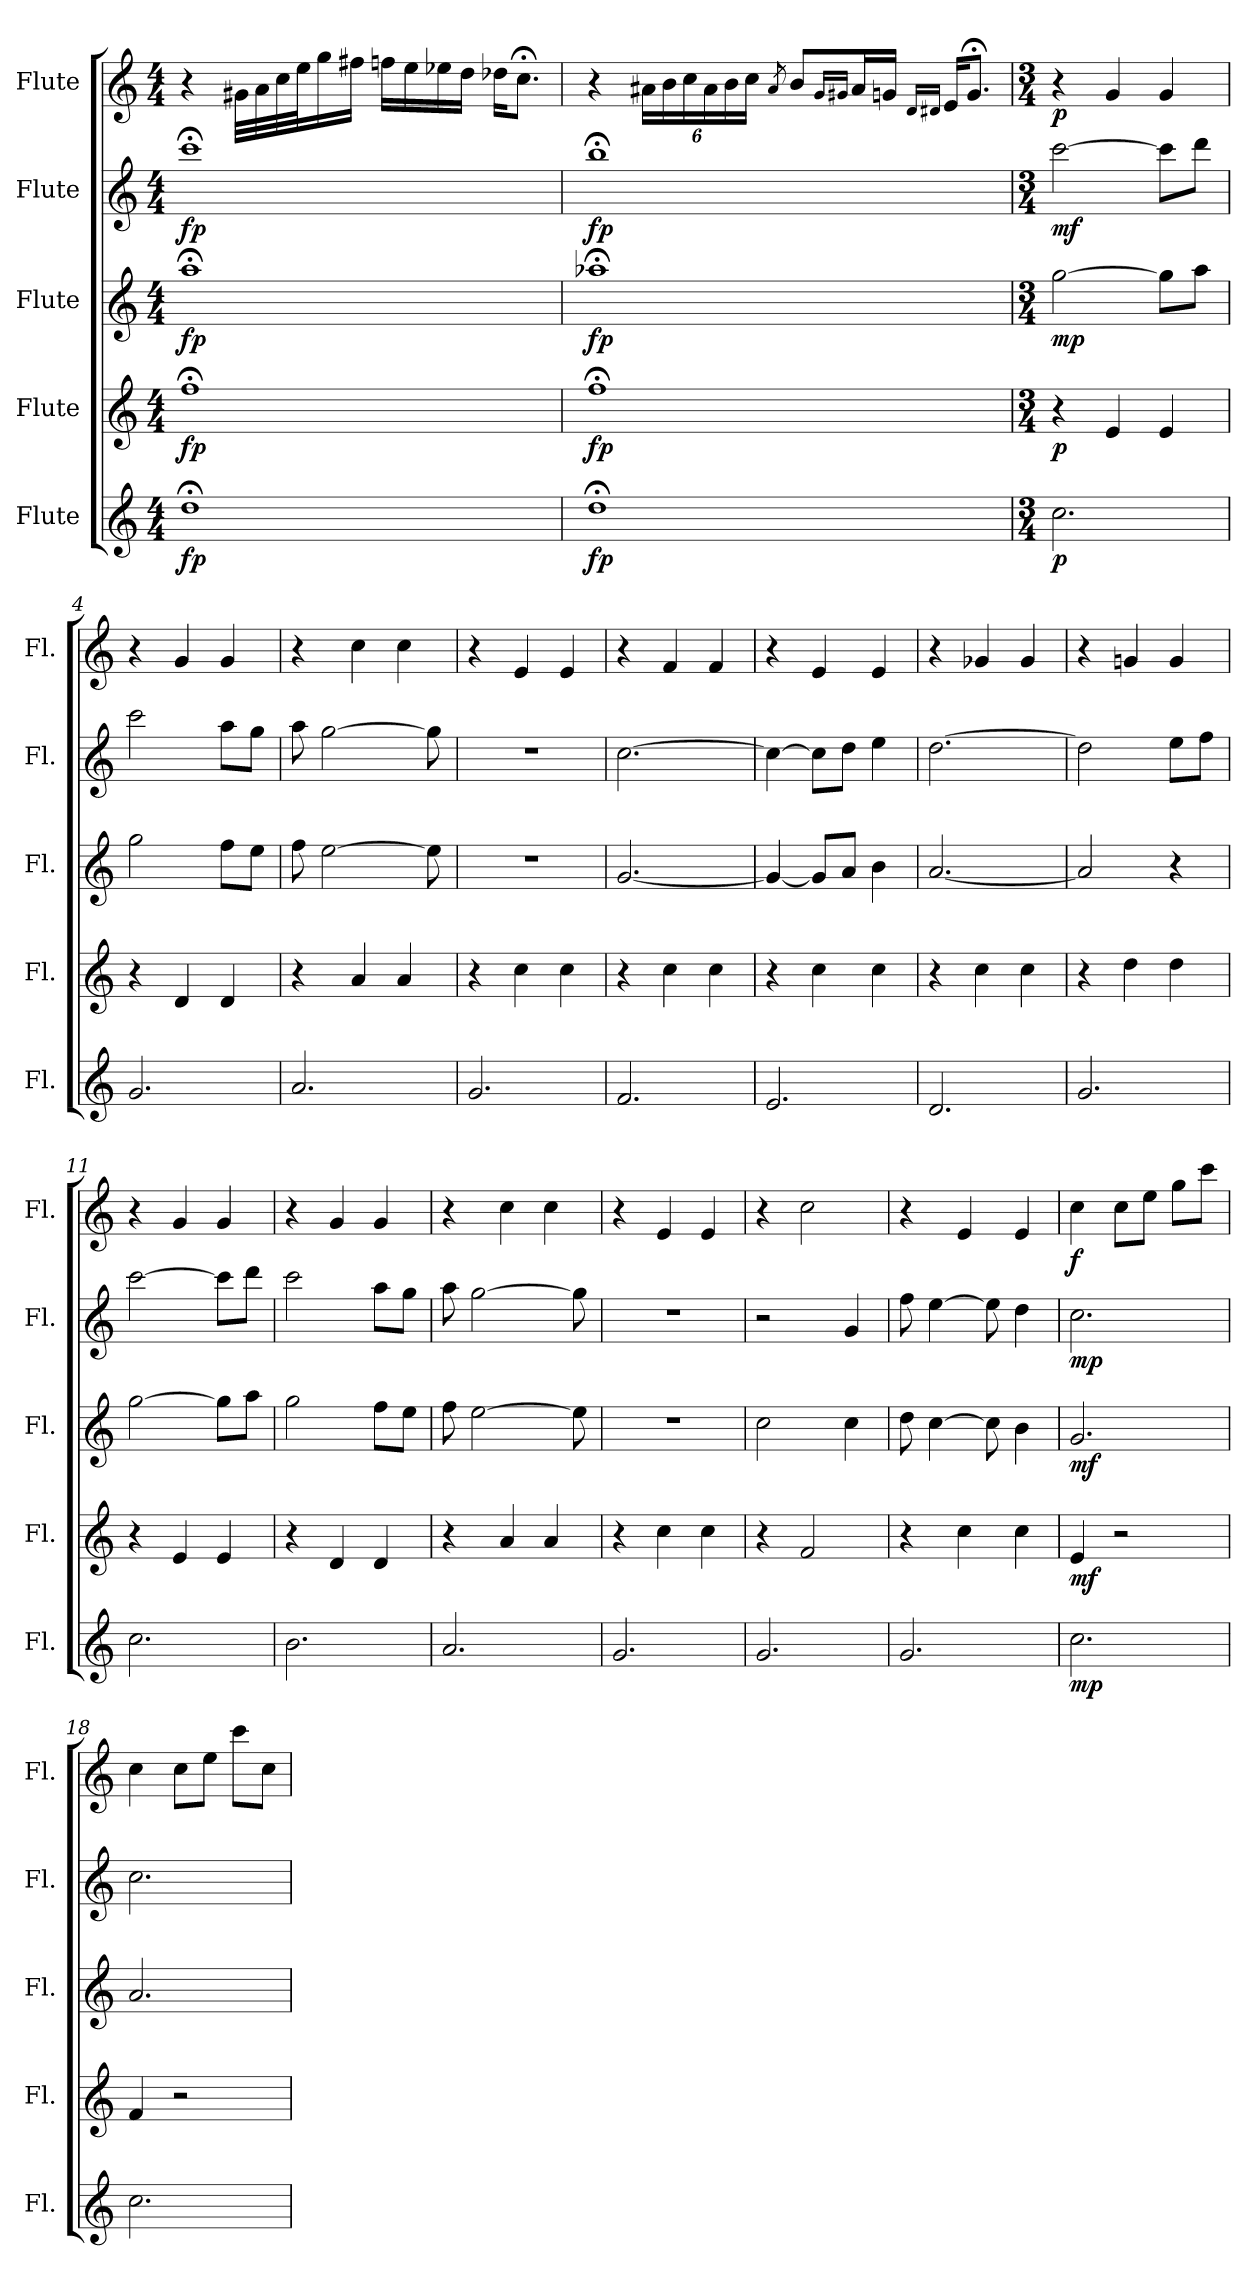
**kern	**dynam	**kern	**dynam	**kern	**dynam	**kern	**dynam	**kern	**dynam
*part5	*part5	*part4	*part4	*part3	*part3	*part2	*part2	*part1	*part1
*staff5	*staff5	*staff4	*staff4	*staff3	*staff3	*staff2	*staff2	*staff1	*staff1
*I"Flute	*	*I"Flute	*	*I"Flute	*	*I"Flute	*	*I"Flute	*
*I'Fl.	*	*I'Fl.	*	*I'Fl.	*	*I'Fl.	*	*I'Fl.	*
*clefG2	*	*clefG2	*	*clefG2	*	*clefG2	*	*clefG2	*
*k[]	*	*k[]	*	*k[]	*	*k[]	*	*k[]	*
*M4/4	*	*M4/4	*	*M4/4	*	*M4/4	*	*M4/4	*
*MM80	*	*MM80	*	*MM80	*	*MM80	*	*MM80	*
=1	=1	=1	=1	=1	=1	=1	=1	=1	=1
!	!LO:DY:b	!	!LO:DY:b	!	!LO:DY:b	!	!LO:DY:b	!	!
1dd;<	fp	1ff;<	fp	1aa;<	fp	1ccc;<	fp	4r	.
.	.	.	.	.	.	.	.	32g#X\LLL	.
.	.	.	.	.	.	.	.	32a\	.
.	.	.	.	.	.	.	.	32cc\	.
.	.	.	.	.	.	.	.	32ee\J	.
.	.	.	.	.	.	.	.	16gg\	.
.	.	.	.	.	.	.	.	16ff#X\JJ	.
.	.	.	.	.	.	.	.	16ffn\LL	.
.	.	.	.	.	.	.	.	16ee\	.
.	.	.	.	.	.	.	.	16ee-X\	.
.	.	.	.	.	.	.	.	16dd\JJ	.
.	.	.	.	.	.	.	.	16dd-X\KL	.
.	.	.	.	.	.	.	.	8.cc;<\J	.
=2	=2	=2	=2	=2	=2	=2	=2	=2	=2
!	!LO:DY:b	!	!LO:DY:b	!	!LO:DY:b	!	!LO:DY:b	!	!
1dd;<	fp	1ff;<	fp	1aa-X;<	fp	1bb;<	fp	4r	.
*	*	*	*	*	*	*	*	*Xbrackettup	*
.	.	.	.	.	.	.	.	24a#X\LL	.
.	.	.	.	.	.	.	.	24b\	.
.	.	.	.	.	.	.	.	24cc\	.
.	.	.	.	.	.	.	.	24a#\	.
.	.	.	.	.	.	.	.	24b\	.
.	.	.	.	.	.	.	.	24cc\JJ	.
.	.	.	.	.	.	.	.	8qa#/	.
.	.	.	.	.	.	.	.	8b/L	.
.	.	.	.	.	.	.	.	16qg/LL	.
.	.	.	.	.	.	.	.	16qg#X/JJ	.
.	.	.	.	.	.	.	.	16a#/L	.
.	.	.	.	.	.	.	.	16gn/JJ	.
.	.	.	.	.	.	.	.	16qd/LL	.
.	.	.	.	.	.	.	.	16qd#X/JJ	.
.	.	.	.	.	.	.	.	16e/KL	.
.	.	.	.	.	.	.	.	8.g;</J	.
=3	=3	=3	=3	=3	=3	=3	=3	=3	=3
*M3/4	*	*M3/4	*	*M3/4	*	*M3/4	*	*M3/4	*
*	*	*	*	*	*	*	*	*MM167	*
!	!LO:DY:b	!	!LO:DY:b	!	!LO:DY:b	!	!LO:DY:b	!	!LO:DY:b
2.cc\	p	4r	p	[2gg\	mp	[2ccc\	mf	4r	p
.	.	4e/	.	.	.	.	.	4g/	.
.	.	4e/	.	8gg\L]	.	8ccc\L]	.	4g/	.
.	.	.	.	8aa\J	.	8ddd\J	.	.	.
!!LO:LB:g=z
=4	=4	=4	=4	=4	=4	=4	=4	=4	=4
2.g/	.	4r	.	2gg\	.	2ccc\	.	4r	.
.	.	4d/	.	.	.	.	.	4g/	.
.	.	4d/	.	8ff\L	.	8aa\L	.	4g/	.
.	.	.	.	8ee\J	.	8gg\J	.	.	.
=5	=5	=5	=5	=5	=5	=5	=5	=5	=5
2.a/	.	4r	.	8ff\	.	8aa\	.	4r	.
.	.	.	.	[2ee\	.	[2gg\	.	.	.
.	.	4a/	.	.	.	.	.	4cc\	.
.	.	4a/	.	.	.	.	.	4cc\	.
.	.	.	.	8ee\]	.	8gg\]	.	.	.
=6	=6	=6	=6	=6	=6	=6	=6	=6	=6
2.g/	.	4r	.	2.r	.	2.r	.	4r	.
.	.	4cc\	.	.	.	.	.	4e/	.
.	.	4cc\	.	.	.	.	.	4e/	.
=7	=7	=7	=7	=7	=7	=7	=7	=7	=7
2.f/	.	4r	.	[2.g/	.	[2.cc\	.	4r	.
.	.	4cc\	.	.	.	.	.	4f/	.
.	.	4cc\	.	.	.	.	.	4f/	.
=8	=8	=8	=8	=8	=8	=8	=8	=8	=8
2.e/	.	4r	.	4g/_	.	4cc\_	.	4r	.
.	.	4cc\	.	8g/L]	.	8cc\L]	.	4e/	.
.	.	.	.	8a/J	.	8dd\J	.	.	.
.	.	4cc\	.	4b\	.	4ee\	.	4e/	.
=9	=9	=9	=9	=9	=9	=9	=9	=9	=9
2.d/	.	4r	.	[2.a/	.	[2.dd\	.	4r	.
.	.	4cc\	.	.	.	.	.	4g-X/	.
.	.	4cc\	.	.	.	.	.	4g-/	.
=10	=10	=10	=10	=10	=10	=10	=10	=10	=10
2.g/	.	4r	.	2a/]	.	2dd\]	.	4r	.
.	.	4dd\	.	.	.	.	.	4gn/	.
.	.	4dd\	.	4r	.	8ee\L	.	4g/	.
.	.	.	.	.	.	8ff\J	.	.	.
=11	=11	=11	=11	=11	=11	=11	=11	=11	=11
2.cc\	.	4r	.	[2gg\	.	[2ccc\	.	4r	.
.	.	4e/	.	.	.	.	.	4g/	.
.	.	4e/	.	8gg\L]	.	8ccc\L]	.	4g/	.
.	.	.	.	8aa\J	.	8ddd\J	.	.	.
=12	=12	=12	=12	=12	=12	=12	=12	=12	=12
2.b\	.	4r	.	2gg\	.	2ccc\	.	4r	.
.	.	4d/	.	.	.	.	.	4g/	.
.	.	4d/	.	8ff\L	.	8aa\L	.	4g/	.
.	.	.	.	8ee\J	.	8gg\J	.	.	.
=13	=13	=13	=13	=13	=13	=13	=13	=13	=13
2.a/	.	4r	.	8ff\	.	8aa\	.	4r	.
.	.	.	.	[2ee\	.	[2gg\	.	.	.
.	.	4a/	.	.	.	.	.	4cc\	.
.	.	4a/	.	.	.	.	.	4cc\	.
.	.	.	.	8ee\]	.	8gg\]	.	.	.
!!LO:PB:g=z
=14	=14	=14	=14	=14	=14	=14	=14	=14	=14
2.g/	.	4r	.	2.r	.	2.r	.	4r	.
.	.	4cc\	.	.	.	.	.	4e/	.
.	.	4cc\	.	.	.	.	.	4e/	.
=15	=15	=15	=15	=15	=15	=15	=15	=15	=15
2.g/	.	4r	.	2cc\	.	2r	.	4r	.
.	.	2f/	.	.	.	.	.	2cc\	.
.	.	.	.	4cc\	.	4g/	.	.	.
=16	=16	=16	=16	=16	=16	=16	=16	=16	=16
2.g/	.	4r	.	8dd\	.	8ff\	.	4r	.
.	.	.	.	[4cc\	.	[4ee\	.	.	.
.	.	4cc\	.	.	.	.	.	4e/	.
.	.	.	.	8cc\]	.	8ee\]	.	.	.
.	.	4cc\	.	4b\	.	4dd\	.	4e/	.
=17	=17	=17	=17	=17	=17	=17	=17	=17	=17
!	!LO:DY:b	!	!LO:DY:b	!	!LO:DY:b	!	!LO:DY:b	!	!LO:DY:b
2.cc\	mp	4e/	mf	2.g/	mf	2.cc\	mp	4cc\	f
.	.	2r	.	.	.	.	.	8cc\L	.
.	.	.	.	.	.	.	.	8ee\J	.
.	.	.	.	.	.	.	.	8gg\L	.
.	.	.	.	.	.	.	.	8ccc\J	.
=18	=18	=18	=18	=18	=18	=18	=18	=18	=18
2.cc\	.	4f/	.	2.a/	.	2.cc\	.	4cc\	.
.	.	2r	.	.	.	.	.	8cc\L	.
.	.	.	.	.	.	.	.	8ee\J	.
.	.	.	.	.	.	.	.	8ccc\L	.
.	.	.	.	.	.	.	.	8cc\J	.
=	=	=	=	=	=	=	=	=	=
*-	*-	*-	*-	*-	*-	*-	*-	*-	*-
